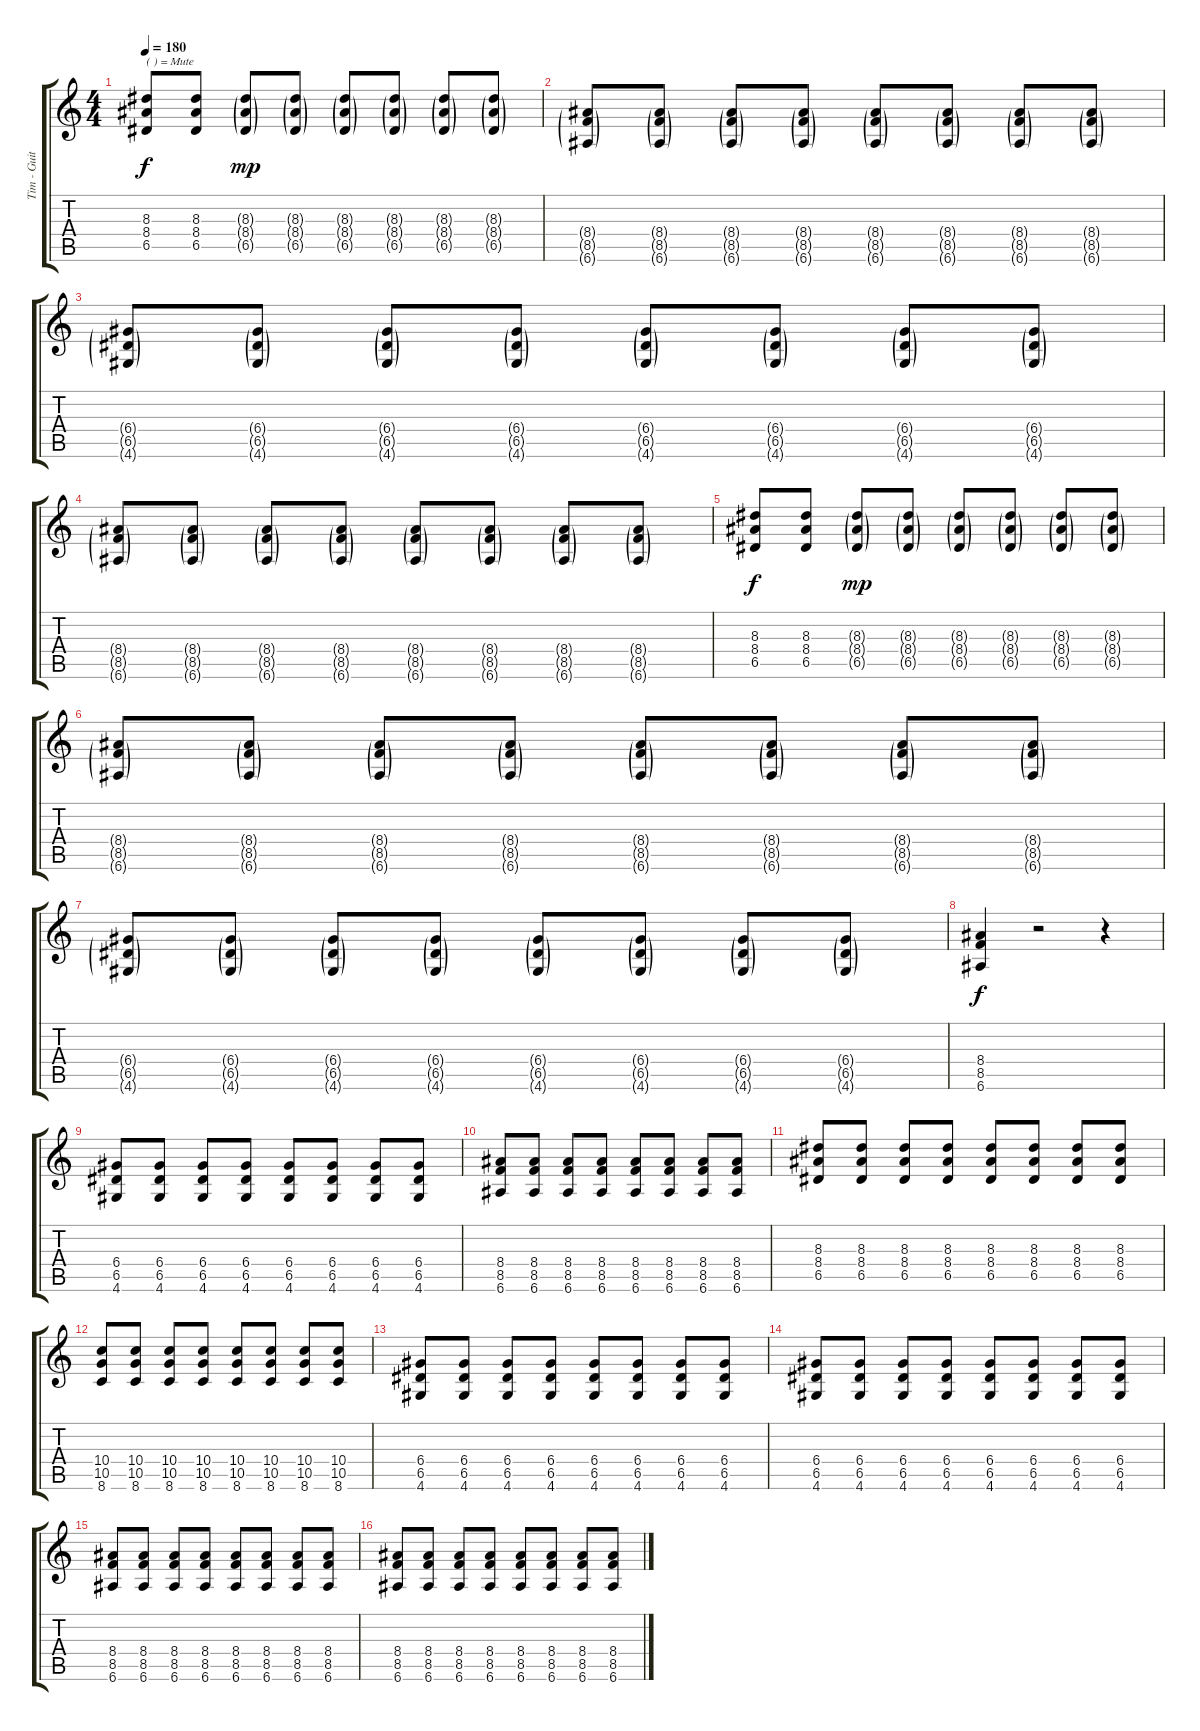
\track ("Tim - Guitar" "Tim - Guit") {instrument distortionguitar}
\staff {score tabs}
\tuning (E4 B3 G3 D3 A2 E2) {hide}
\ts (4 4)
\tempo 180
\clef g2
\ks c
(8.3 8.4 6.5).8{txt "( ) = Mute" dy f instrument distortionguitar} (8.3 8.4 6.5).8 (8.3{g} 8.4{g} 6.5{g}).8{dy mp} (8.3{g} 8.4{g} 6.5{g}).8 (8.3{g} 8.4{g} 6.5{g}).8 (8.3{g} 8.4{g} 6.5{g}).8 (8.3{g} 8.4{g} 6.5{g}).8 (8.3{g} 8.4{g} 6.5{g}).8 |
(8.4{g} 8.5{g} 6.6{g}).8 (8.4{g} 8.5{g} 6.6{g}).8 (8.4{g} 8.5{g} 6.6{g}).8 (8.4{g} 8.5{g} 6.6{g}).8 (8.4{g} 8.5{g} 6.6{g}).8 (8.4{g} 8.5{g} 6.6{g}).8 (8.4{g} 8.5{g} 6.6{g}).8 (8.4{g} 8.5{g} 6.6{g}).8 |
(6.4{g} 6.5{g} 4.6{g}).8 (6.4{g} 6.5{g} 4.6{g}).8 (6.4{g} 6.5{g} 4.6{g}).8 (6.4{g} 6.5{g} 4.6{g}).8 (6.4{g} 6.5{g} 4.6{g}).8 (6.4{g} 6.5{g} 4.6{g}).8 (6.4{g} 6.5{g} 4.6{g}).8 (6.4{g} 6.5{g} 4.6{g}).8 |
(8.4{g} 8.5{g} 6.6{g}).8 (8.4{g} 8.5{g} 6.6{g}).8 (8.4{g} 8.5{g} 6.6{g}).8 (8.4{g} 8.5{g} 6.6{g}).8 (8.4{g} 8.5{g} 6.6{g}).8 (8.4{g} 8.5{g} 6.6{g}).8 (8.4{g} 8.5{g} 6.6{g}).8 (8.4{g} 8.5{g} 6.6{g}).8 |
(8.3 8.4 6.5).8{dy f} (8.3 8.4 6.5).8 (8.3{g} 8.4{g} 6.5{g}).8{dy mp} (8.3{g} 8.4{g} 6.5{g}).8 (8.3{g} 8.4{g} 6.5{g}).8 (8.3{g} 8.4{g} 6.5{g}).8 (8.3{g} 8.4{g} 6.5{g}).8 (8.3{g} 8.4{g} 6.5{g}).8 |
(8.4{g} 8.5{g} 6.6{g}).8 (8.4{g} 8.5{g} 6.6{g}).8 (8.4{g} 8.5{g} 6.6{g}).8 (8.4{g} 8.5{g} 6.6{g}).8 (8.4{g} 8.5{g} 6.6{g}).8 (8.4{g} 8.5{g} 6.6{g}).8 (8.4{g} 8.5{g} 6.6{g}).8 (8.4{g} 8.5{g} 6.6{g}).8 |
(6.4{g} 6.5{g} 4.6{g}).8 (6.4{g} 6.5{g} 4.6{g}).8 (6.4{g} 6.5{g} 4.6{g}).8 (6.4{g} 6.5{g} 4.6{g}).8 (6.4{g} 6.5{g} 4.6{g}).8 (6.4{g} 6.5{g} 4.6{g}).8 (6.4{g} 6.5{g} 4.6{g}).8 (6.4{g} 6.5{g} 4.6{g}).8 |
(8.4 8.5 6.6).4{dy f} r.2 r.4 |
(6.4 6.5 4.6).8 (6.4 6.5 4.6).8 (6.4 6.5 4.6).8 (6.4 6.5 4.6).8 (6.4 6.5 4.6).8 (6.4 6.5 4.6).8 (6.4 6.5 4.6).8 (6.4 6.5 4.6).8 |
(8.4 8.5 6.6).8 (8.4 8.5 6.6).8 (8.4 8.5 6.6).8 (8.4 8.5 6.6).8 (8.4 8.5 6.6).8 (8.4 8.5 6.6).8 (8.4 8.5 6.6).8 (8.4 8.5 6.6).8 |
(8.3 8.4 6.5).8 (8.3 8.4 6.5).8 (8.3 8.4 6.5).8 (8.3 8.4 6.5).8 (8.3 8.4 6.5).8 (8.3 8.4 6.5).8 (8.3 8.4 6.5).8 (8.3 8.4 6.5).8 |
(10.4 10.5 8.6).8 (10.4 10.5 8.6).8 (10.4 10.5 8.6).8 (10.4 10.5 8.6).8 (10.4 10.5 8.6).8 (10.4 10.5 8.6).8 (10.4 10.5 8.6).8 (10.4 10.5 8.6).8 |
(6.4 6.5 4.6).8 (6.4 6.5 4.6).8 (6.4 6.5 4.6).8 (6.4 6.5 4.6).8 (6.4 6.5 4.6).8 (6.4 6.5 4.6).8 (6.4 6.5 4.6).8 (6.4 6.5 4.6).8 |
(6.4 6.5 4.6).8 (6.4 6.5 4.6).8 (6.4 6.5 4.6).8 (6.4 6.5 4.6).8 (6.4 6.5 4.6).8 (6.4 6.5 4.6).8 (6.4 6.5 4.6).8 (6.4 6.5 4.6).8 |
(8.4 8.5 6.6).8 (8.4 8.5 6.6).8 (8.4 8.5 6.6).8 (8.4 8.5 6.6).8 (8.4 8.5 6.6).8 (8.4 8.5 6.6).8 (8.4 8.5 6.6).8 (8.4 8.5 6.6).8 |
(8.4 8.5 6.6).8 (8.4 8.5 6.6).8 (8.4 8.5 6.6).8 (8.4 8.5 6.6).8 (8.4 8.5 6.6).8 (8.4 8.5 6.6).8 (8.4 8.5 6.6).8 (8.4 8.5 6.6).8
